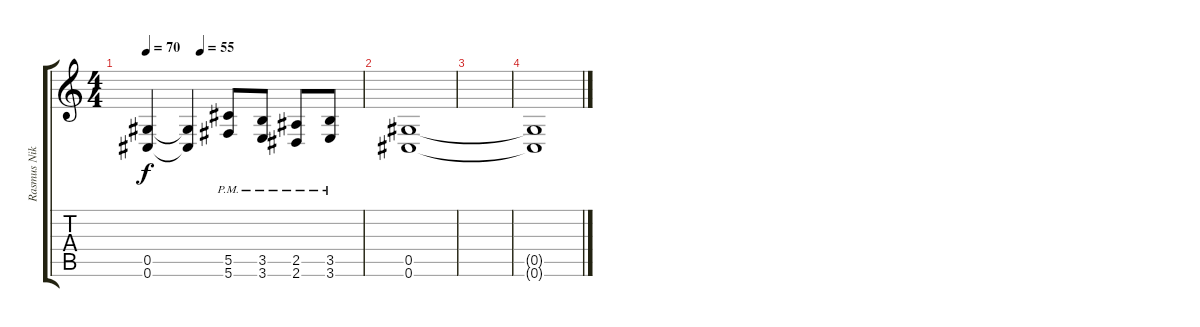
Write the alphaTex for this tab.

\track ("Rasmus Niklasson" "Rasmus Nik") {instrument distortionguitar}
\staff {score tabs}
\tuning (Eb4 Bb3 Gb3 Db3 Ab2 Db2) {hide}
\ts (4 4)
\tempo 70
\tempo (55 0.25)
\clef g2
\ks c
(0.5{t} 0.6{t}).4{dy f} (0.5{t} 0.6{t}).4 (5.5 5.6{pm}).8 (3.5 3.6{pm}).8 (2.5 2.6{pm}).8 (3.5 3.6{pm}).8 |
(0.5 0.6).1 |
|
(0.5{t} 0.6{t}).1
